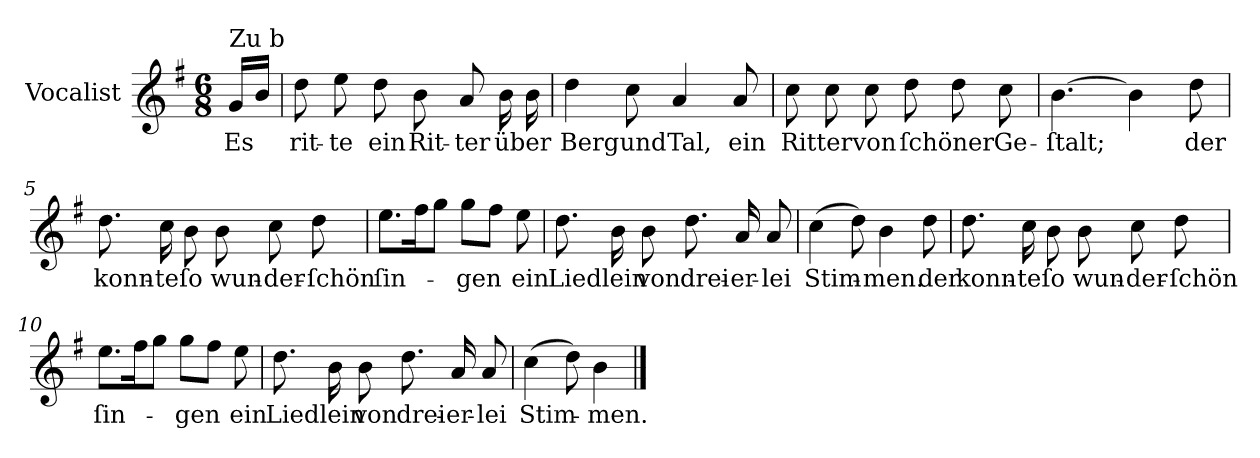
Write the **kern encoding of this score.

**kern	**text
*part1	*part1
*staff1	*staff1
*I"Vocalist	*
*k[f#]	*
*G:	*
*M6/8	*
=	=
!LO:TX:a:t=Zu b	!
16gLL	Es
16bJJ	.
=1	=1
8dd	rit-
8ee	-te
8dd	ein
8b	Rit-
8a	-ter
16b	über
16b	.
=2	=2
4dd	Berg
8cc	und
4a	Tal,
8a	ein
=3	=3
8cc	Ritter
8cc	.
8cc	von
8dd	ſchöner
8dd	.
8cc	Ge-
=4	=4
[4.b	-ſtalt;
4b]	.
8dd	der
=5	=5
8.dd	konn-
16cc	-te
8b	ſo
8b	wun-
8cc	-der-
8dd	-ſchön
=6	=6
8.eeL	ſin-
16ff#K	.
8ggJ	.
8ggL	-gen
8ff#J	.
8ee	ein
=7	=7
8.dd	Liedlein
16b	.
8b	von
8.dd	drei-
16a	-er-
8a	-lei
=8	=8
(4cc	Stim-
8dd)	.
4b	-men.
8dd	der
=9	=9
8.dd	konn-
16cc	-te
8b	ſo
8b	wun-
8cc	-der-
8dd	-ſchön
=10	=10
8.eeL	ſin-
16ff#K	.
8ggJ	.
8ggL	-gen
8ff#J	.
8ee	ein
=11	=11
8.dd	Liedlein
16b	.
8b	von
8.dd	drei-
16a	-er-
8a	-lei
=12	=12
(4cc	Stim-
8dd)	.
4b	-men.
==	==
*-	*-
